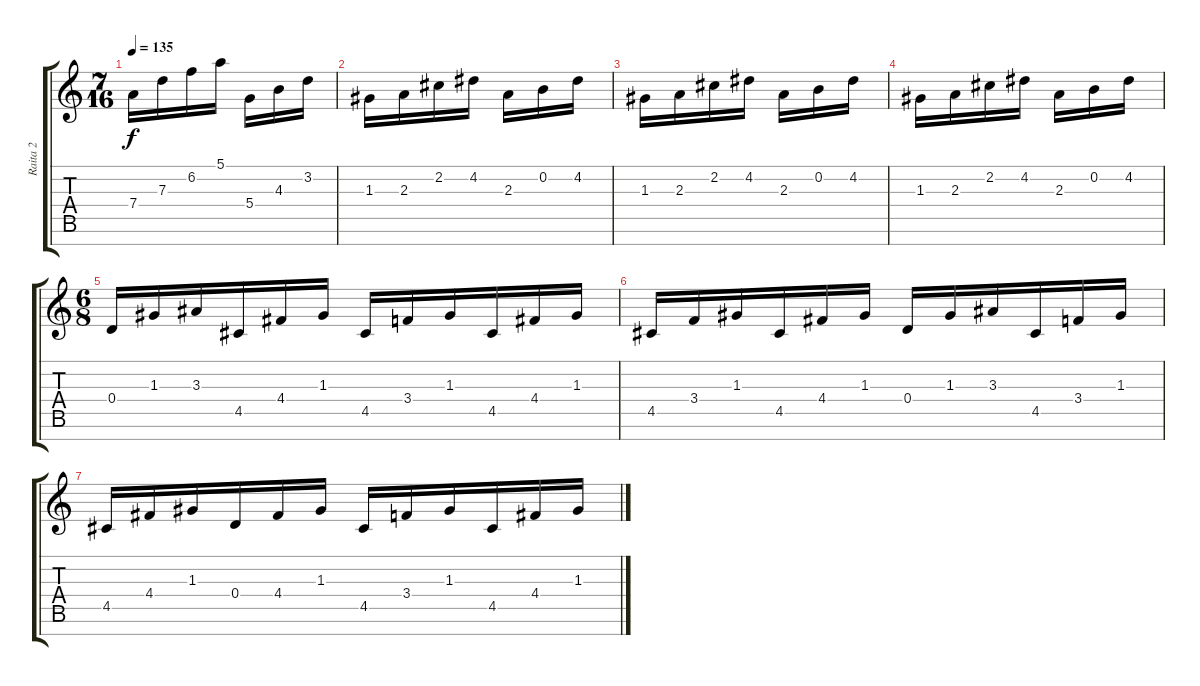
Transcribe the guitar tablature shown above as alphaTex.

\track ("Raita 2" "Raita 2") {instrument distortionguitar}
\staff {score tabs}
\tuning (E4 B3 G3 D3 A2 E2 B1) {hide}
\ts (7 16)
\tempo 135
\clef g2
\ks c
7.4.16{dy f} 7.3.16 6.2.16 5.1.16 5.4.16 4.3.16 3.2.16 |
1.3.16 2.3.16 2.2.16 4.2.16 2.3.16 0.2.16 4.2.16 |
1.3.16 2.3.16 2.2.16 4.2.16 2.3.16 0.2.16 4.2.16 |
1.3.16 2.3.16 2.2.16 4.2.16 2.3.16 0.2.16 4.2.16 |
\ts (6 8)
0.4.16 1.3.16 3.3.16 4.5.16 4.4.16 1.3.16 4.5.16 3.4.16 1.3.16 4.5.16 4.4.16 1.3.16 |
4.5.16 3.4.16 1.3.16 4.5.16 4.4.16 1.3.16 0.4.16 1.3.16 3.3.16 4.5.16 3.4.16 1.3.16 |
4.5.16 4.4.16 1.3.16 0.4.16 4.4.16 1.3.16 4.5.16 3.4.16 1.3.16 4.5.16 4.4.16 1.3.16
